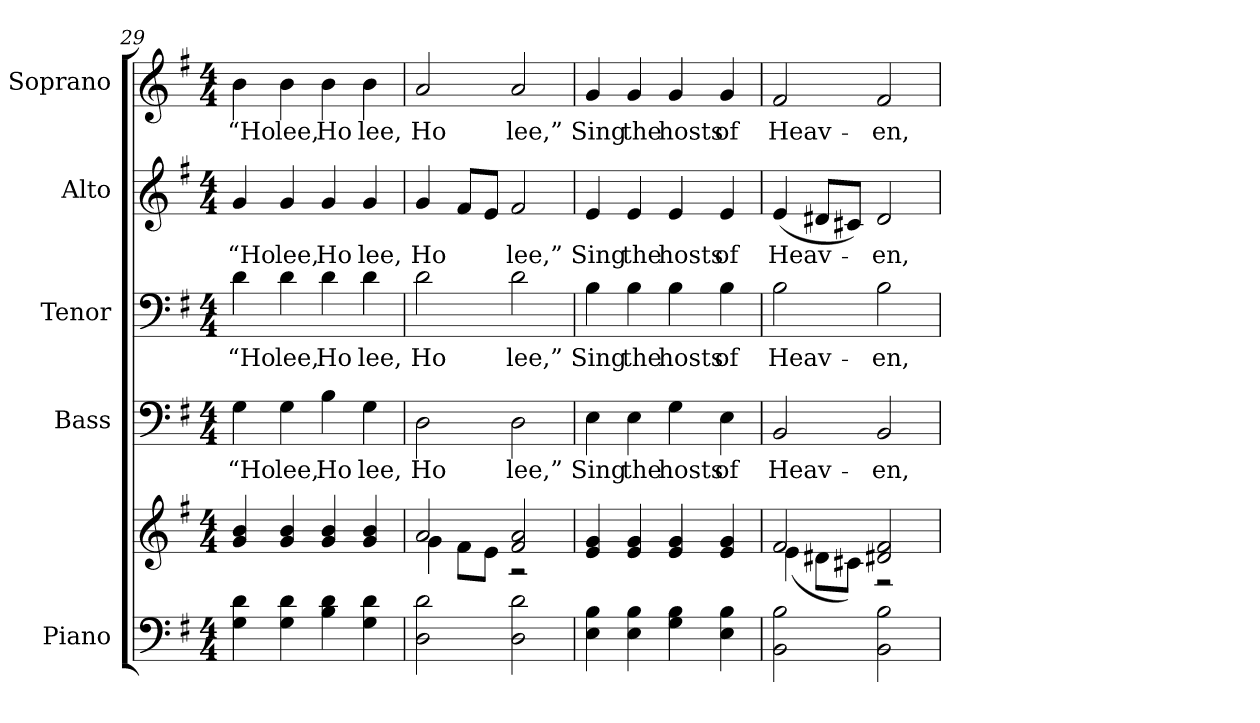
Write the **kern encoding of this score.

**kern	**kern	**kern	**text	**kern	**text	**kern	**text	**kern	**text
*part5	*part5	*part4	*part4	*part3	*part3	*part2	*part2	*part1	*part1
*staff6	*staff5	*staff4	*staff4	*staff3	*staff3	*staff2	*staff2	*staff1	*staff1
*I"Piano	*	*I"Bass	*	*I"Tenor	*	*I"Alto	*	*I"Soprano	*
*I'Pno.	*	*I'B.	*	*I'T.	*	*I'A.	*	*I'S.	*
*clefF4	*clefG2	*clefF4	*	*clefF4	*	*clefG2	*	*clefG2	*
*k[f#]	*k[f#]	*k[f#]	*	*k[f#]	*	*k[f#]	*	*k[f#]	*
*G:	*G:	*G:	*	*G:	*	*G:	*	*G:	*
*M4/4	*M4/4	*M4/4	*	*M4/4	*	*M4/4	*	*M4/4	*
=29	=29	=29	=29	=29	=29	=29	=29	=29	=29
!	!	!	!LO:LY:b:color=#000000	!	!	!	!	!	!
!	!	!	!	!	!LO:LY:b:color=#000000	!	!	!	!
!	!	!	!	!	!	!	!LO:LY:b:color=#000000	!	!
!	!	!	!	!	!	!	!	!	!LO:LY:b:color=#000000
4Gi\ 4di	4gi/ 4bi	4Gi\	“Ho	4di\	“Ho	4gi/	“Ho	4bi\	“Ho
!	!	!	!LO:LY:b:color=#000000	!	!	!	!	!	!
!	!	!	!	!	!LO:LY:b:color=#000000	!	!	!	!
!	!	!	!	!	!	!	!LO:LY:b:color=#000000	!	!
!	!	!	!	!	!	!	!	!	!LO:LY:b:color=#000000
4Gi\ 4di	4gi/ 4bi	4Gi\	lee,	4di\	lee,	4gi/	lee,	4bi\	lee,
!	!	!	!LO:LY:b:color=#000000	!	!	!	!	!	!
!	!	!	!	!	!LO:LY:b:color=#000000	!	!	!	!
!	!	!	!	!	!	!	!LO:LY:b:color=#000000	!	!
!	!	!	!	!	!	!	!	!	!LO:LY:b:color=#000000
4Bi\ 4di	4gi/ 4bi	4Bi\	Ho	4di\	Ho	4gi/	Ho	4bi\	Ho
!	!	!	!LO:LY:b:color=#000000	!	!	!	!	!	!
!	!	!	!	!	!LO:LY:b:color=#000000	!	!	!	!
!	!	!	!	!	!	!	!LO:LY:b:color=#000000	!	!
!	!	!	!	!	!	!	!	!	!LO:LY:b:color=#000000
4Gi\ 4di	4gi/ 4bi	4Gi\	lee,	4di\	lee,	4gi/	lee,	4bi\	lee,
=30	=30	=30	=30	=30	=30	=30	=30	=30	=30
*	*^	*	*	*	*	*	*	*	*
!	!	!	!	!LO:LY:b:color=#000000	!	!	!	!	!	!
!	!	!	!	!	!	!LO:LY:b:color=#000000	!	!	!	!
!	!	!	!	!	!	!	!	!LO:LY:b:color=#000000	!	!
!	!	!	!	!	!	!	!	!	!	!LO:LY:b:color=#000000
2Di\ 2di	2ai/	4gi\	2Di\	Ho	2di\	Ho	4gi/	Ho	2ai/	Ho
.	.	8f#i\L	.	.	.	.	8f#i/L	.	.	.
.	.	8ei\J	.	.	.	.	8ei/J	.	.	.
!	!	!	!	!LO:LY:b:color=#000000	!	!	!	!	!	!
!	!	!	!	!	!	!LO:LY:b:color=#000000	!	!	!	!
!	!	!	!	!	!	!	!	!LO:LY:b:color=#000000	!	!
!	!	!	!	!	!	!	!	!	!	!LO:LY:b:color=#000000
2Di\ 2di	2f#i/ 2ai	2r	2Di\	lee,”	2di\	lee,”	2f#i/	lee,”	2ai/	lee,”
*	*v	*v	*	*	*	*	*	*	*	*
!!LO:PB:g=z
=31	=31	=31	=31	=31	=31	=31	=31	=31	=31
*	*^	*	*	*	*	*	*	*	*
!	!	!	!	!LO:LY:b:color=#000000	!	!	!	!	!	!
*	*v	*v	*	*	*	*	*	*	*	*
*	*^	*	*	*	*	*	*	*	*
!	!	!	!	!	!	!LO:LY:b:color=#000000	!	!	!	!
*	*v	*v	*	*	*	*	*	*	*	*
*	*^	*	*	*	*	*	*	*	*
!	!	!	!	!	!	!	!	!LO:LY:b:color=#000000	!	!
*	*v	*v	*	*	*	*	*	*	*	*
*	*^	*	*	*	*	*	*	*	*
!	!	!	!	!	!	!	!	!	!	!LO:LY:b:color=#000000
*	*v	*v	*	*	*	*	*	*	*	*
4Ei\ 4Bi	4ei/ 4gi	4Ei\	Sing	4Bi\	Sing	4ei/	Sing	4gi/	Sing
!	!	!	!LO:LY:b:color=#000000	!	!	!	!	!	!
!	!	!	!	!	!LO:LY:b:color=#000000	!	!	!	!
!	!	!	!	!	!	!	!LO:LY:b:color=#000000	!	!
!	!	!	!	!	!	!	!	!	!LO:LY:b:color=#000000
4Ei\ 4Bi	4ei/ 4gi	4Ei\	the	4Bi\	the	4ei/	the	4gi/	the
!	!	!	!LO:LY:b:color=#000000	!	!	!	!	!	!
!	!	!	!	!	!LO:LY:b:color=#000000	!	!	!	!
!	!	!	!	!	!	!	!LO:LY:b:color=#000000	!	!
!	!	!	!	!	!	!	!	!	!LO:LY:b:color=#000000
4Gi\ 4Bi	4ei/ 4gi	4Gi\	hosts	4Bi\	hosts	4ei/	hosts	4gi/	hosts
!	!	!	!LO:LY:b:color=#000000	!	!	!	!	!	!
!	!	!	!	!	!LO:LY:b:color=#000000	!	!	!	!
!	!	!	!	!	!	!	!LO:LY:b:color=#000000	!	!
!	!	!	!	!	!	!	!	!	!LO:LY:b:color=#000000
4Ei\ 4Bi	4ei/ 4gi	4Ei\	of	4Bi\	of	4ei/	of	4gi/	of
=32	=32	=32	=32	=32	=32	=32	=32	=32	=32
*	*^	*	*	*	*	*	*	*	*
!	!	!	!	!LO:LY:b:color=#000000	!	!	!	!	!	!
!	!	!	!	!	!	!LO:LY:b:color=#000000	!	!	!	!
!	!	!	!	!	!	!	!	!LO:LY:b:color=#000000	!	!
!	!	!	!	!	!	!	!	!	!	!LO:LY:b:color=#000000
2BBi\ 2Bi	2f#i/	(4ei\	2BBi/	Heav-	2Bi\	Heav-	(4ei/	Heav-	2f#i/	Heav-
.	.	8d#Xi\L	.	.	.	.	8d#Xi/L	.	.	.
.	.	8c#Xi\J)	.	.	.	.	8c#Xi/J)	.	.	.
!	!	!	!	!LO:LY:b:color=#000000	!	!	!	!	!	!
!	!	!	!	!	!	!LO:LY:b:color=#000000	!	!	!	!
!	!	!	!	!	!	!	!	!LO:LY:b:color=#000000	!	!
!	!	!	!	!	!	!	!	!	!	!LO:LY:b:color=#000000
2BBi\ 2Bi	2d#Xi/ 2f#i	2r	2BBi/	-en,	2Bi\	-en,	2d#i/	-en,	2f#i/	-en,
*	*v	*v	*	*	*	*	*	*	*	*
=	=	=	=	=	=	=	=	=	=
*-	*-	*-	*-	*-	*-	*-	*-	*-	*-
